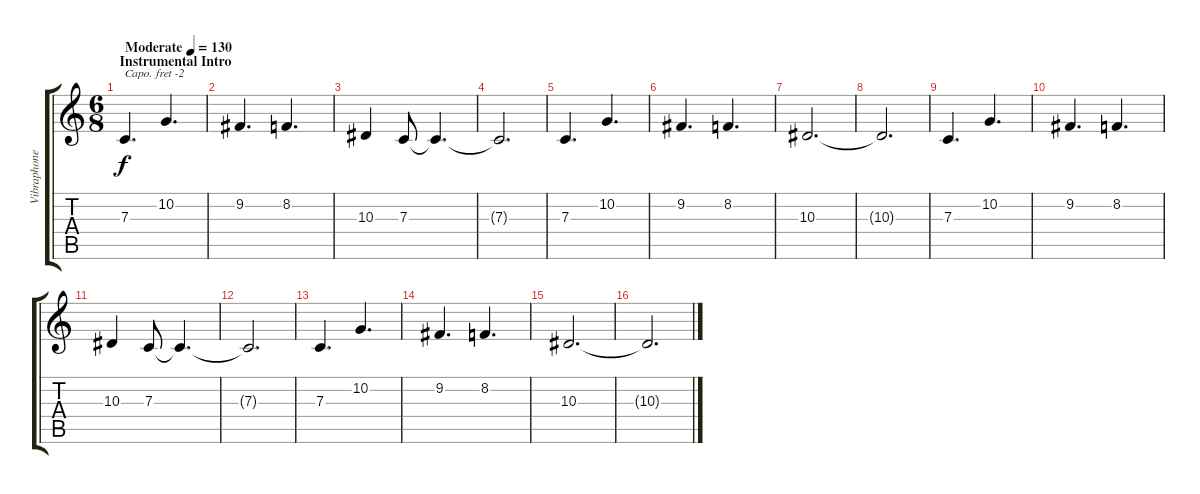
\track ("Vibraphone" "Vibraphone") {instrument vibraphone}
\staff {score tabs}
\capo -2
\tuning (E4 B3 G3 D3 A2 D2) {hide}
\ts (6 8)
\section ("" "Instrumental Intro")
\tempo (130 "Moderate")
\clef g2
\ks c
7.3.4{d dy f instrument vibraphone} 10.2.4{d} |
9.2.4{d} 8.2.4{d} |
10.3.4 7.3.8 7.3{t}.4{d} |
7.3{t}.2{d} |
7.3.4{d} 10.2.4{d} |
9.2.4{d} 8.2.4{d} |
10.3.2{d} |
10.3{t}.2{d} |
7.3.4{d} 10.2.4{d} |
9.2.4{d} 8.2.4{d} |
10.3.4 7.3.8 7.3{t}.4{d} |
7.3{t}.2{d} |
7.3.4{d} 10.2.4{d} |
9.2.4{d} 8.2.4{d} |
10.3.2{d} |
10.3{t}.2{d}
